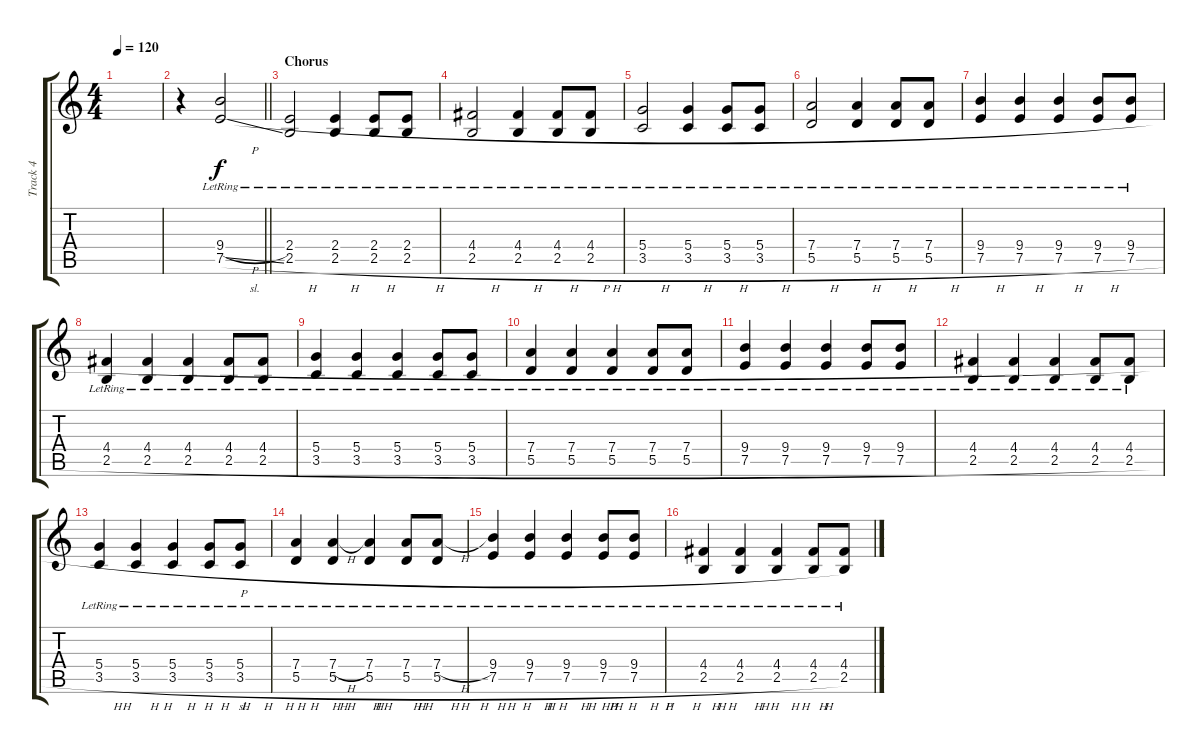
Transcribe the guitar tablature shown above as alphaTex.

\track ("Track 4" "Track 4") {instrument distortionguitar}
\staff {score tabs}
\tuning (E4 B3 G3 D3 A2 E2) {hide}
\ts (4 4)
\tempo 120
\clef g2
\ks c
|
\barLineRight lightlight
r.4 (9.4{h lr} 7.5{sl lr}).2 |
\section ("" "Chorus")
(2.4{lr} 2.5{h lr}).2 (2.4{lr} 2.5{h lr}).4 (2.4{lr} 2.5{h lr}).8 (2.4{lr} 2.5{h lr}).8 |
(4.4{lr} 2.5{h lr}).2 (4.4{lr} 2.5{h lr}).4 (4.4{lr} 2.5{h lr}).8 (4.4{lr} 2.5{h lr}).8 |
(5.4{lr} 3.5{h lr}).2 (5.4{lr} 3.5{h lr}).4 (5.4{lr} 3.5{h lr}).8 (5.4{lr} 3.5{h lr}).8 |
(7.4{lr} 5.5{h lr}).2 (7.4{lr} 5.5{h lr}).4 (7.4{lr} 5.5{h lr}).8 (7.4{lr} 5.5{h lr}).8 |
(9.4{lr} 7.5{h lr}).4 (9.4{lr} 7.5{h lr}).4 (9.4{lr} 7.5{h lr}).4 (9.4{lr} 7.5{h lr}).8 (9.4{lr} 7.5{h lr}).8 |
(4.4{lr} 2.5{h lr}).4 (4.4{lr} 2.5{h lr}).4 (4.4{lr} 2.5{h lr}).4 (4.4{lr} 2.5{h lr}).8 (4.4{lr} 2.5{h lr}).8 |
(5.4{lr} 3.5{h lr}).4 (5.4{lr} 3.5{h lr}).4 (5.4{lr} 3.5{h lr}).4 (5.4{lr} 3.5{h lr}).8 (5.4{lr} 3.5{h lr}).8 |
(7.4{lr} 5.5{h lr}).4 (7.4{lr} 5.5{h lr}).4 (7.4{lr} 5.5{h lr}).4 (7.4{lr} 5.5{h lr}).8 (7.4{lr} 5.5{h lr}).8 |
(9.4{lr} 7.5{h lr}).4 (9.4{lr} 7.5{h lr}).4 (9.4{lr} 7.5{h lr}).4 (9.4{lr} 7.5{h lr}).8 (9.4{lr} 7.5{h lr}).8 |
(4.4{lr} 2.5{h lr}).4 (4.4{lr} 2.5{h lr}).4 (4.4{lr} 2.5{h lr}).4 (4.4{lr} 2.5{h lr}).8 (4.4{lr} 2.5{h lr}).8 |
(5.4{lr} 3.5{h lr}).4 (5.4{lr} 3.5{h lr}).4 (5.4{lr} 3.5{h lr}).4 (5.4{lr} 3.5{h lr}).8 (5.4{lr} 3.5{h lr}).8 |
(7.4{lr} 5.5{h lr}).4 (7.4{h lr} 5.5{h lr}).4 (7.4{lr} 5.5{h lr}).4 (7.4{lr} 5.5{h lr}).8 (7.4{h lr} 5.5{h lr}).8 |
(9.4{lr} 7.5{h lr}).4 (9.4{lr} 7.5{h lr}).4 (9.4{lr} 7.5{h lr}).4 (9.4{lr} 7.5{h lr}).8 (9.4{lr} 7.5{h lr}).8 |
(4.4{lr} 2.5{h lr}).4 (4.4{lr} 2.5{h lr}).4 (4.4{lr} 2.5{h lr}).4 (4.4{lr} 2.5{h lr}).8 (4.4{lr} 2.5{h lr}).8
